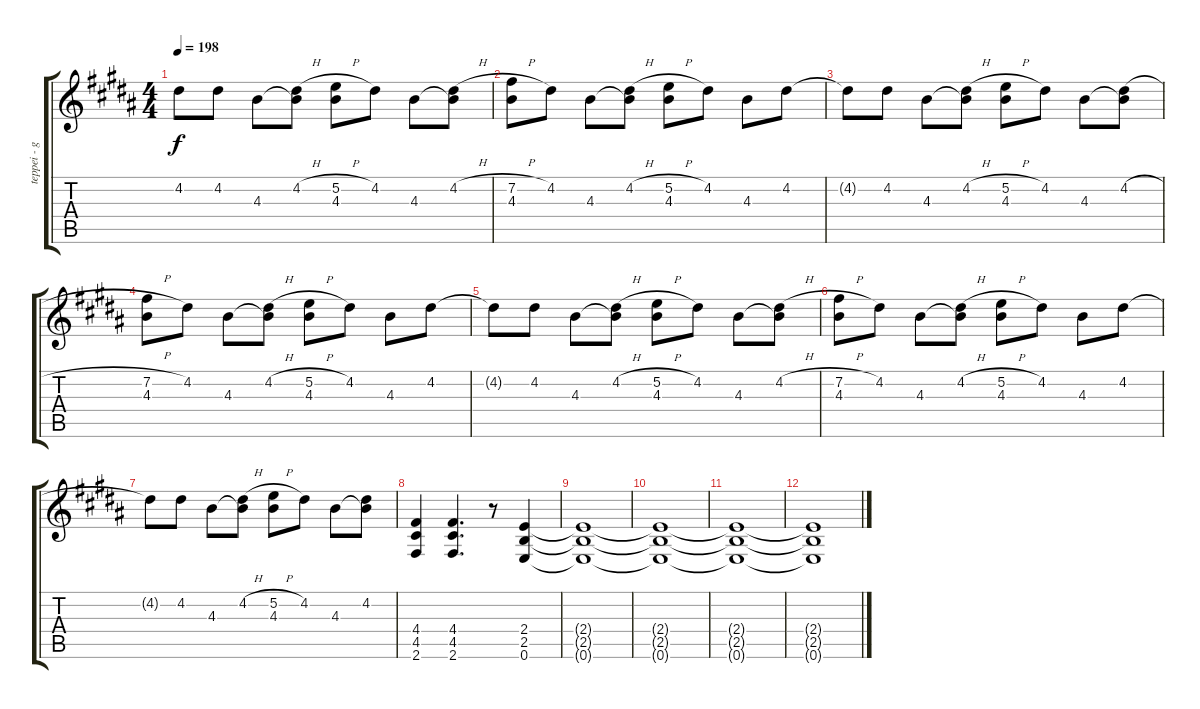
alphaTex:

\track ("teppei - guitar" "teppei - g") {instrument distortionguitar}
\staff {score tabs}
\tuning (E4 B3 G3 D3 A2 E2) {hide}
\ts (4 4)
\tempo 198
\clef g2
\ks b
4.2{t}.8{dy f} 4.2.8 4.3.8 (4.2{h} 4.3{t}).8 (5.2{h} 4.3).8 4.2.8 4.3.8 (4.2{h} 4.3{t}).8 |
\ks g#minor
(7.2{h} 4.3).8 4.2.8 4.3.8 (4.2{h} 4.3{t}).8 (5.2{h} 4.3).8 4.2.8 4.3.8 4.2.8 |
4.2{t}.8 4.2.8 4.3.8 (4.2{h} 4.3{t}).8 (5.2{h} 4.3).8 4.2.8 4.3.8 (4.2{h} 4.3{t}).8 |
(7.2{h} 4.3).8 4.2.8 4.3.8 (4.2{h} 4.3{t}).8 (5.2{h} 4.3).8 4.2.8 4.3.8 4.2.8 |
\ks b
4.2{t}.8 4.2.8 4.3.8 (4.2{h} 4.3{t}).8 (5.2{h} 4.3).8 4.2.8 4.3.8 (4.2{h} 4.3{t}).8 |
\ks g#minor
(7.2{h} 4.3).8 4.2.8 4.3.8 (4.2{h} 4.3{t}).8 (5.2{h} 4.3).8 4.2.8 4.3.8 4.2.8 |
4.2{t}.8 4.2.8 4.3.8 (4.2{h} 4.3{t}).8 (5.2{h} 4.3).8 4.2.8 4.3.8 (4.2 4.3{t}).8 |
(4.4 4.5 2.6).4 (4.4 4.5 2.6).4{d} r.8 (2.4 2.5 0.6).4 |
\ks b
(2.4{t} 2.5{t} 0.6{t}).1 |
\ks g#minor
(2.4{t} 2.5{t} 0.6{t}).1 |
(2.4{t} 2.5{t} 0.6{t}).1 |
(2.4{t} 2.5{t} 0.6{t}).1
